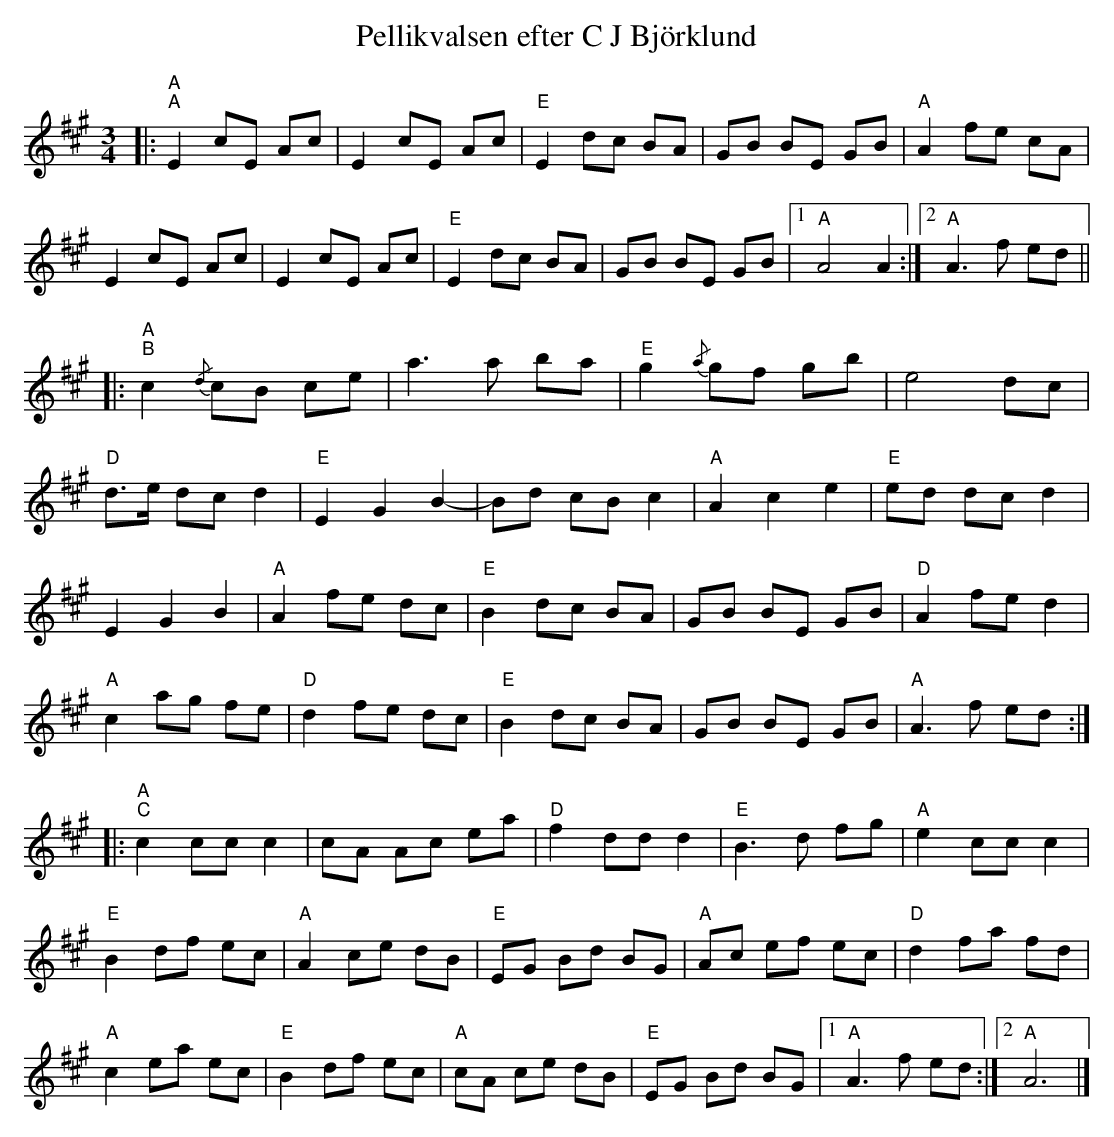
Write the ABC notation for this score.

X:1
T:Pellikvalsen efter C J Björklund
L:1/4
M:3/4
K:A
V:1
|: "A""^A" E c/E/ A/c/ | E c/E/ A/c/ | "E" E d/c/ B/A/ | G/B/ B/E/ G/B/ |  "A" A f/e/ c/A/ |
E c/E/ A/c/ | E c/E/ A/c/ | "E" E d/c/ B/A/ |  G/B/ B/E/ G/B/ |1 "A" A2 A :|2 "A" A3/2 f/ e/d/ ||
|:"A""^B" c{/d} c/B/ c/e/ |  a3/2 a/ b/a/ | "E" g{/a} g/f/ g/b/ | e2 d/c/ |
"D" d/>e/ d/c/ d |  "E" E G B- | B/d/ c/B/ c | "A" A c e | "E" e/d/ d/c/ d |
E G B | "A" A f/e/ d/c/ | "E" B d/c/ B/A/ | G/B/ B/E/ G/B/ |  "D" A f/e/ d |
"A" c a/g/ f/e/ | "D" d f/e/ d/c/ | "E" B d/c/ B/A/ |  G/B/ B/E/ G/B/ | "A" A3/2 f/ e/d/ :|
|:"A""^C" c c/c/ c | c/A/ A/c/ e/a/ |  "D" f d/d/ d | "E" B3/2 d/ f/g/ | "A" e c/c/ c |
"E" B d/f/ e/c/ |  "A" A c/e/ d/B/ | "E" E/G/ B/d/ B/G/ | "A" A/c/ e/f/ e/c/ | "D" d f/a/ f/d/ |
"A" c e/a/ e/c/ | "E" B d/f/ e/c/ | "A" c/A/ c/e/ d/B/ | "E" E/G/ B/d/ B/G/ |1  "A" A3/2 f/ e/d/ :|2 "A" A3 |]
